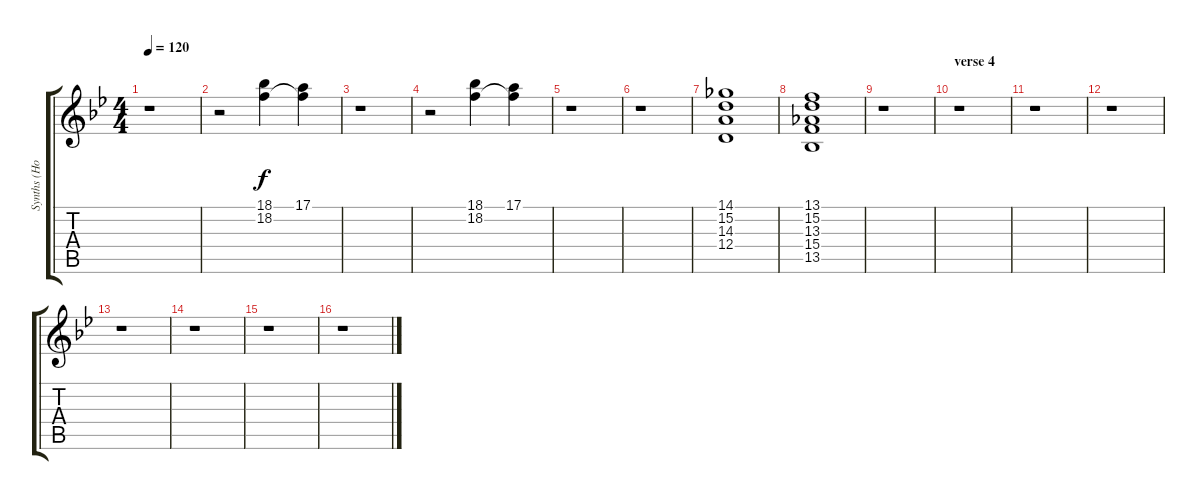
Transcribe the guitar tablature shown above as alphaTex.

\track ("Synths (Hogson)" "Synths (Ho") {instrument stringensemble1}
\staff {score tabs}
\tuning (E4 B3 G3 D3 A2 E2) {hide}
\ts (4 4)
\tempo 120
\clef g2
\ks bb
r.1{dy mf} |
r.2 (18.1 18.2).4{dy f} (17.1 18.2{t}).4 |
r.1 |
r.2 (18.1 18.2).4 (17.1 18.2{t}).4 |
r.1 |
r.1 |
(14.1 15.2 14.3 12.4).1 |
(13.1 15.2 13.3 15.4 13.5).1 |
r.1 |
\section ("" "verse 4")
r.1 |
r.1 |
r.1 |
r.1 |
r.1 |
r.1 |
r.1
